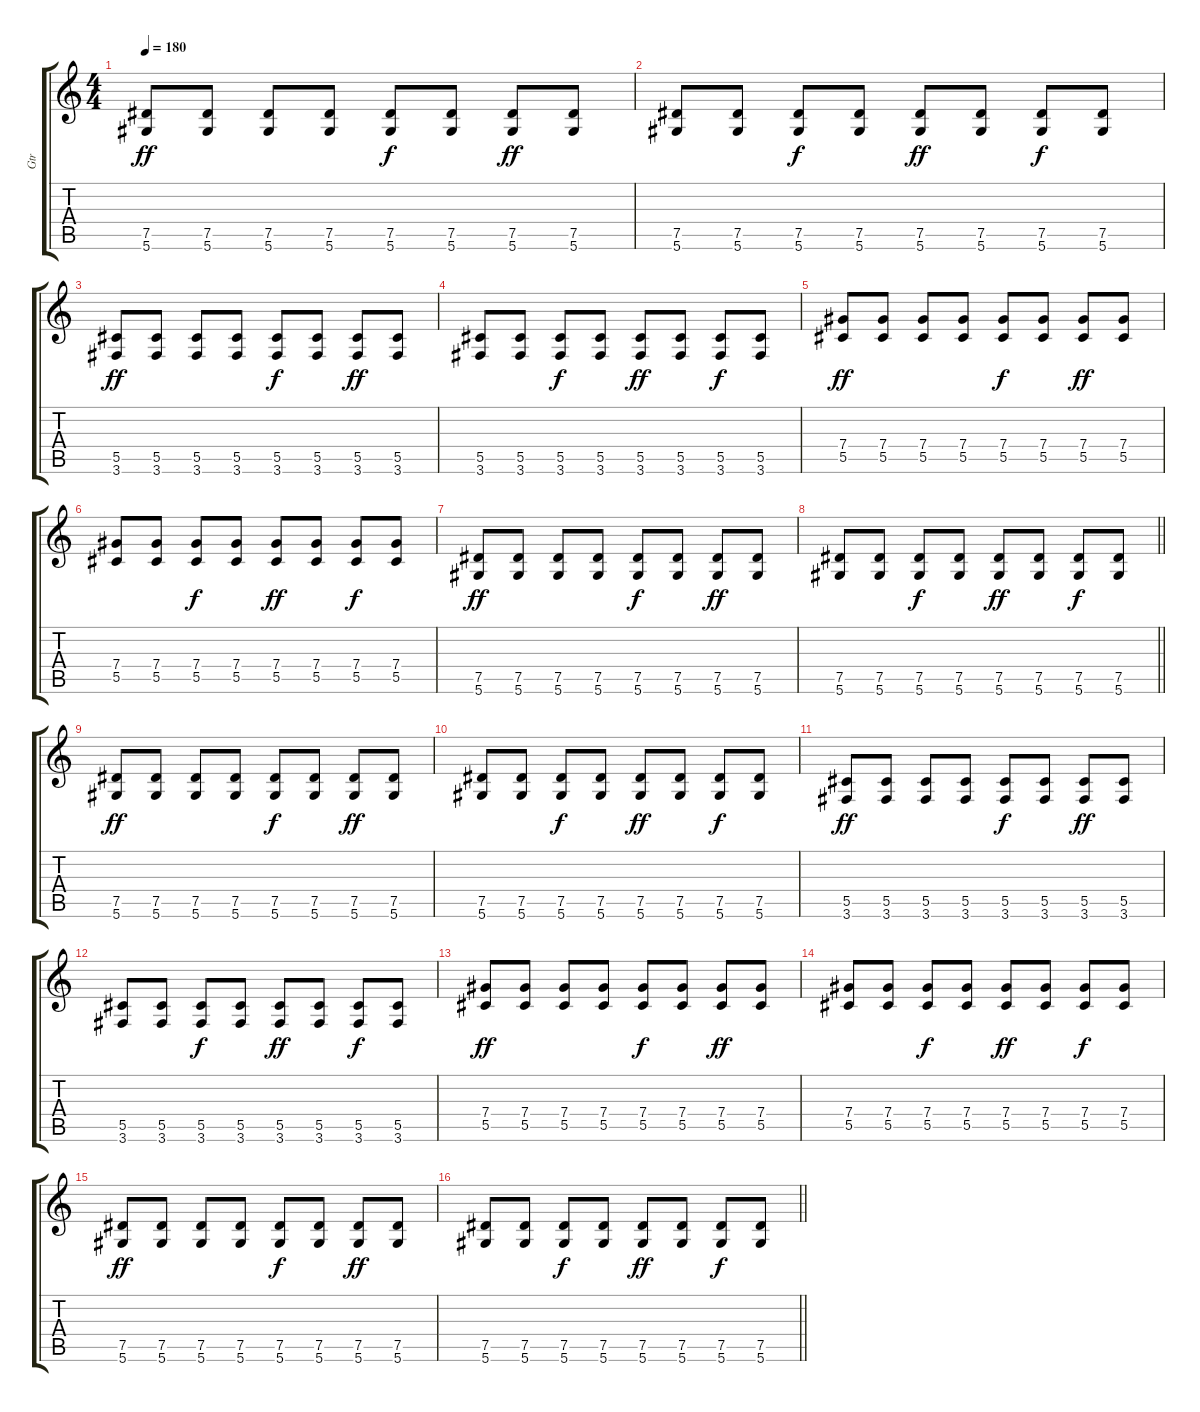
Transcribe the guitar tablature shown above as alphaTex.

\track ("Gtr" "Gtr") {instrument electricguitarclean}
\staff {score tabs}
\tuning (Eb4 Bb3 Gb3 Db3 Ab2 Eb2) {hide}
\ts (4 4)
\section ("" "")
\tempo 180
\clef g2
\ks c
(7.5 5.6).8{dy ff} (7.5 5.6).8 (7.5 5.6).8 (7.5 5.6).8 (7.5 5.6).8{dy f} (7.5 5.6).8 (7.5 5.6).8{dy ff} (7.5 5.6).8 |
(7.5 5.6).8 (7.5 5.6).8 (7.5 5.6).8{dy f} (7.5 5.6).8 (7.5 5.6).8{dy ff} (7.5 5.6).8 (7.5 5.6).8{dy f} (7.5 5.6).8 |
(5.5 3.6).8{dy ff} (5.5 3.6).8 (5.5 3.6).8 (5.5 3.6).8 (5.5 3.6).8{dy f} (5.5 3.6).8 (5.5 3.6).8{dy ff} (5.5 3.6).8 |
(5.5 3.6).8 (5.5 3.6).8 (5.5 3.6).8{dy f} (5.5 3.6).8 (5.5 3.6).8{dy ff} (5.5 3.6).8 (5.5 3.6).8{dy f} (5.5 3.6).8 |
(7.4 5.5).8{dy ff} (7.4 5.5).8 (7.4 5.5).8 (7.4 5.5).8 (7.4 5.5).8{dy f} (7.4 5.5).8 (7.4 5.5).8{dy ff} (7.4 5.5).8 |
(7.4 5.5).8 (7.4 5.5).8 (7.4 5.5).8{dy f} (7.4 5.5).8 (7.4 5.5).8{dy ff} (7.4 5.5).8 (7.4 5.5).8{dy f} (7.4 5.5).8 |
(7.5 5.6).8{dy ff} (7.5 5.6).8 (7.5 5.6).8 (7.5 5.6).8 (7.5 5.6).8{dy f} (7.5 5.6).8 (7.5 5.6).8{dy ff} (7.5 5.6).8 |
\barLineRight lightlight
(7.5 5.6).8 (7.5 5.6).8 (7.5 5.6).8{dy f} (7.5 5.6).8 (7.5 5.6).8{dy ff} (7.5 5.6).8 (7.5 5.6).8{dy f} (7.5 5.6).8 |
(7.5 5.6).8{dy ff} (7.5 5.6).8 (7.5 5.6).8 (7.5 5.6).8 (7.5 5.6).8{dy f} (7.5 5.6).8 (7.5 5.6).8{dy ff} (7.5 5.6).8 |
(7.5 5.6).8 (7.5 5.6).8 (7.5 5.6).8{dy f} (7.5 5.6).8 (7.5 5.6).8{dy ff} (7.5 5.6).8 (7.5 5.6).8{dy f} (7.5 5.6).8 |
(5.5 3.6).8{dy ff} (5.5 3.6).8 (5.5 3.6).8 (5.5 3.6).8 (5.5 3.6).8{dy f} (5.5 3.6).8 (5.5 3.6).8{dy ff} (5.5 3.6).8 |
(5.5 3.6).8 (5.5 3.6).8 (5.5 3.6).8{dy f} (5.5 3.6).8 (5.5 3.6).8{dy ff} (5.5 3.6).8 (5.5 3.6).8{dy f} (5.5 3.6).8 |
(7.4 5.5).8{dy ff} (7.4 5.5).8 (7.4 5.5).8 (7.4 5.5).8 (7.4 5.5).8{dy f} (7.4 5.5).8 (7.4 5.5).8{dy ff} (7.4 5.5).8 |
(7.4 5.5).8 (7.4 5.5).8 (7.4 5.5).8{dy f} (7.4 5.5).8 (7.4 5.5).8{dy ff} (7.4 5.5).8 (7.4 5.5).8{dy f} (7.4 5.5).8 |
(7.5 5.6).8{dy ff} (7.5 5.6).8 (7.5 5.6).8 (7.5 5.6).8 (7.5 5.6).8{dy f} (7.5 5.6).8 (7.5 5.6).8{dy ff} (7.5 5.6).8 |
\barLineRight lightlight
(7.5 5.6).8 (7.5 5.6).8 (7.5 5.6).8{dy f} (7.5 5.6).8 (7.5 5.6).8{dy ff} (7.5 5.6).8 (7.5 5.6).8{dy f} (7.5 5.6).8
